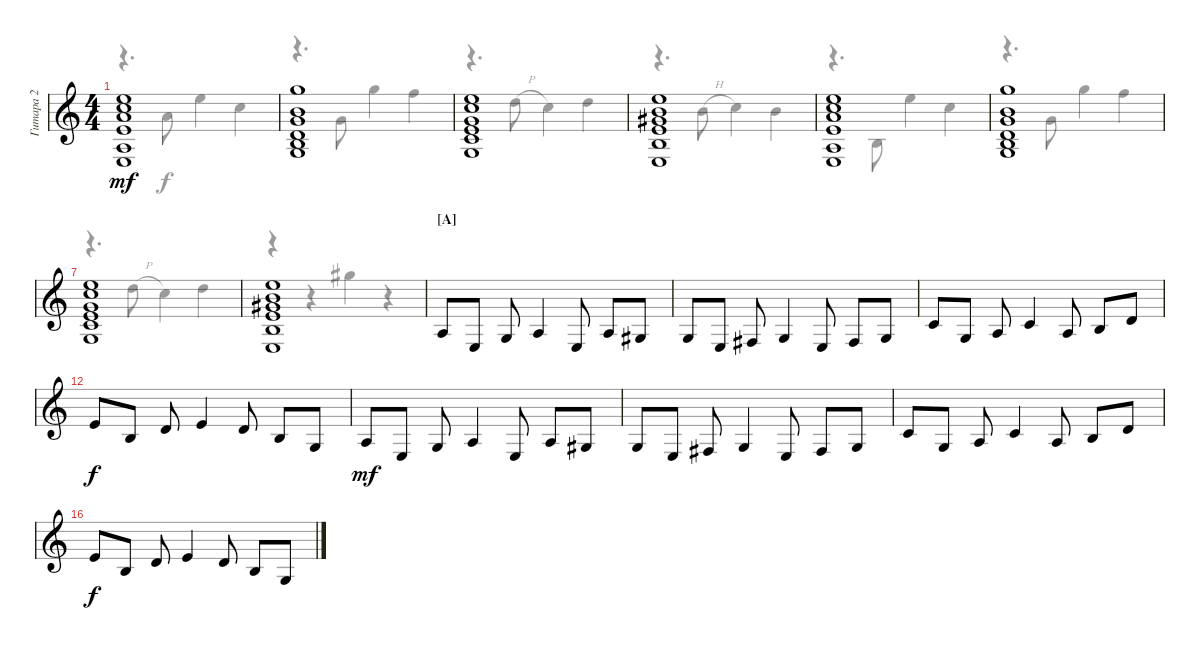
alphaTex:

\defaultSystemsLayout 4
\bracketExtendMode groupsimilarinstruments
\multiTrackTrackNamePolicy hidden
\firstSystemTrackNameMode fullname
\otherSystemsTrackNameMode fullname
\otherSystemsTrackNameOrientation horizontal
\defaultBarNumberDisplay FirstOfSystem
\track ("Гитара 2" "N-Gt") {instrument acousticguitarnylon}
\staff {score}
\tuning (E4 B3 G3 D3 A2 E2)
\voice
\ts (4 4)
\tempo (150 hide)
\clef g2
\ks c
(0.6 0.5 2.4 2.3 1.2 0.1).1{dy mf instrument acousticguitarnylon} |
(3.6 2.5 0.4 0.3 0.2 3.1).1 |
(3.6 3.5 2.4 0.3 1.2 0.1).1 |
(0.6 2.5 2.4 1.3 0.2 0.1).1 |
(0.6 0.5 2.4 2.3 1.2 0.1).1 |
(3.6 2.5 0.4 0.3 0.2 3.1).1 |
(3.6 3.5 2.4 0.3 1.2 0.1).1 |
(0.6 2.5 2.4 1.3 0.2 0.1).1 |
\section ("A" "")
0.5.8 0.6.8 3.6.8 0.5.4 0.6.8 0.5.8 4.6.8 |
3.6.8 0.6.8 2.6.8 3.6.4 0.6.8 2.6.8 3.6.8 |
3.5.8 3.6.8 0.5.8 3.5.4 0.5.8 2.5.8 0.4.8 |
2.4.8{dy f} 2.5.8 0.4.8 2.4.4 0.4.8 2.5.8 3.6.8 |
0.5.8{dy mf} 0.6.8 3.6.8 0.5.4 0.6.8 0.5.8 4.6.8 |
3.6.8 0.6.8 2.6.8 3.6.4 0.6.8 2.6.8 3.6.8 |
3.5.8 3.6.8 0.5.8 3.5.4 0.5.8 2.5.8 0.4.8 |
2.4.8{dy f} 2.5.8 0.4.8 2.4.4 0.4.8 2.5.8 3.6.8
\voice
\clef g2
\ottava regular
\simile none
\ks c
r.4{d dy f} 2.3.8 0.1.4 1.2.4 |
r.4{d} 0.3.8 3.1.4 1.1.4 |
r.4{d} 3.2{h}.8 1.2.4 3.2.4 |
r.4{d} 0.2{h}.8 1.2.4 0.2.4 |
r.4{d} 2.5.8 0.1.4 1.2.4 |
r.4{d} 0.3.8 3.1.4 1.1.4 |
r.4{d} 3.2{h}.8 1.2.4 3.2.4 |
r.4 r.4 4.1.4 r.4 |
|
|
|
|
|
|
|
